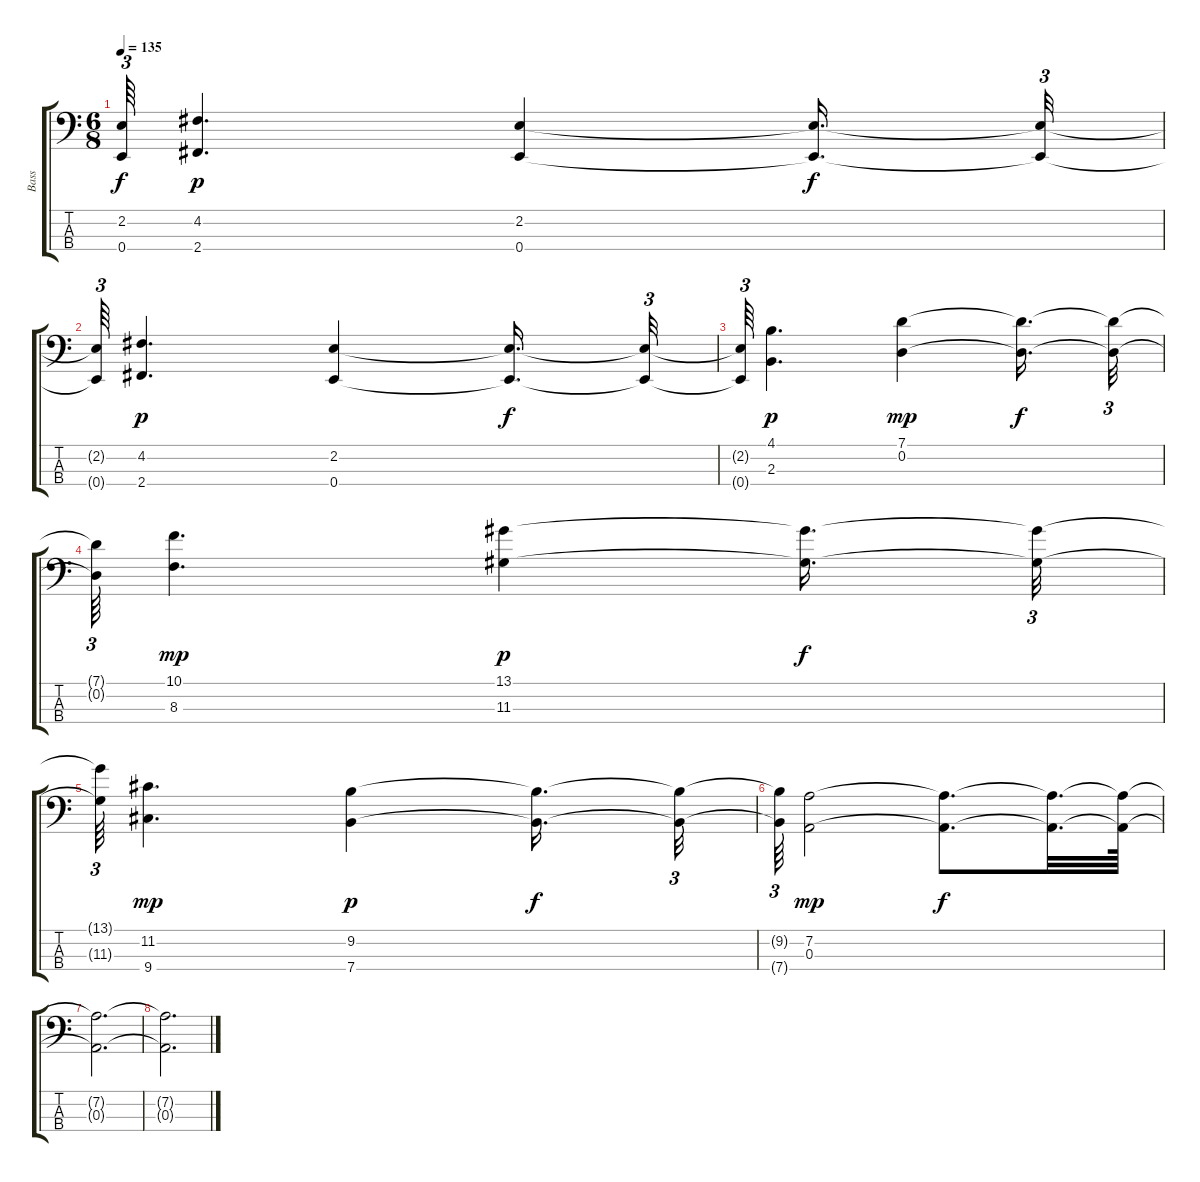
\track ("Bass" "Bass") {instrument slapbass2}
\staff {score tabs}
\tuning (G2 D2 A1 E1) {hide}
\ts (6 8)
\tempo 135
\clef f4
\ks c
(2.2{t} 0.4{t}).64{tu (3 2) dy f} (4.2 2.4).4{d dy p} (2.2 0.4).4 (2.2{t} 0.4{t}).16{d dy f} (2.2{t} 0.4{t}).32{tu (3 2)} |
(2.2{t} 0.4{t}).64{tu (3 2)} (4.2 2.4).4{d dy p} (2.2 0.4).4 (2.2{t} 0.4{t}).16{d dy f} (2.2{t} 0.4{t}).32{tu (3 2)} |
(2.2{t} 0.4{t}).64{tu (3 2)} (4.1 2.3).4{d dy p} (7.1 0.2).4{dy mp} (7.1{t} 0.2{t}).16{d dy f} (7.1{t} 0.2{t}).32{tu (3 2)} |
(7.1{t} 0.2{t}).64{tu (3 2)} (10.1 8.3).4{d dy mp} (13.1 11.3).4{dy p} (13.1{t} 11.3{t}).16{d dy f} (13.1{t} 11.3{t}).32{tu (3 2)} |
(13.1{t} 11.3{t}).64{tu (3 2)} (11.2 9.4).4{d dy mp} (9.2 7.4).4{dy p} (9.2{t} 7.4{t}).16{d dy f} (9.2{t} 7.4{t}).32{tu (3 2)} |
(9.2{t} 7.4{t}).64{tu (3 2)} (7.2 0.3).2{dy mp} (7.2{t} 0.3{t}).8{d dy f} (7.2{t} 0.3{t}).32{d} (7.2{t} 0.3{t}).64 |
(7.2{t} 0.3{t}).2{d} |
(7.2{t} 0.3{t}).2{d}
